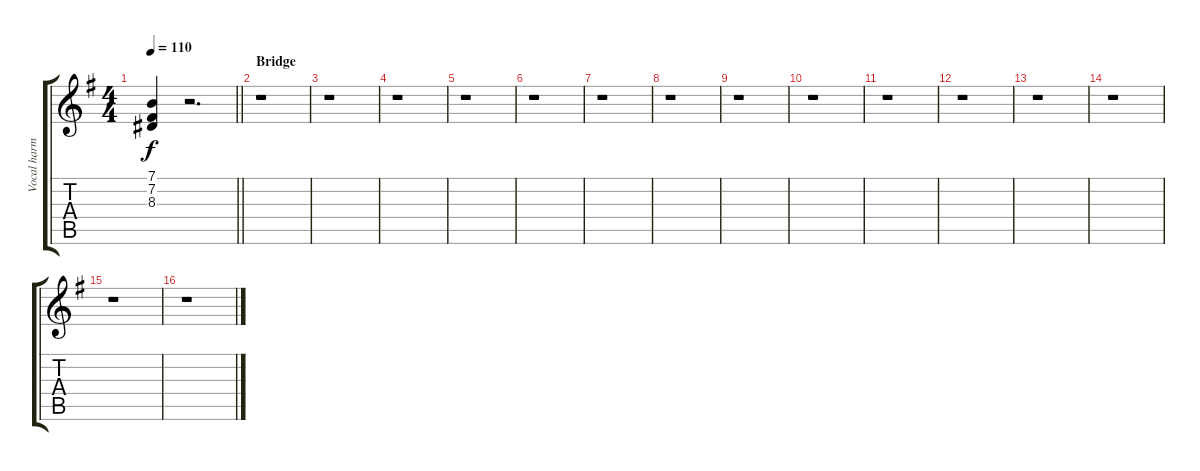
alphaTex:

\track ("Vocal harmony" "Vocal harm") {instrument lead2sawtooth}
\staff {score tabs}
\tuning (E4 B3 G3 D3 A2 E2) {hide}
\ts (4 4)
\tempo 110
\clef g2
\barLineRight lightlight
\ks g
(7.1 7.2 8.3).4{dy f} r.2{d} |
\section ("" "Bridge")
r.1 |
r.1 |
r.1 |
r.1 |
r.1 |
r.1 |
r.1 |
r.1 |
r.1 |
r.1 |
r.1 |
r.1 |
r.1 |
r.1 |
r.1
